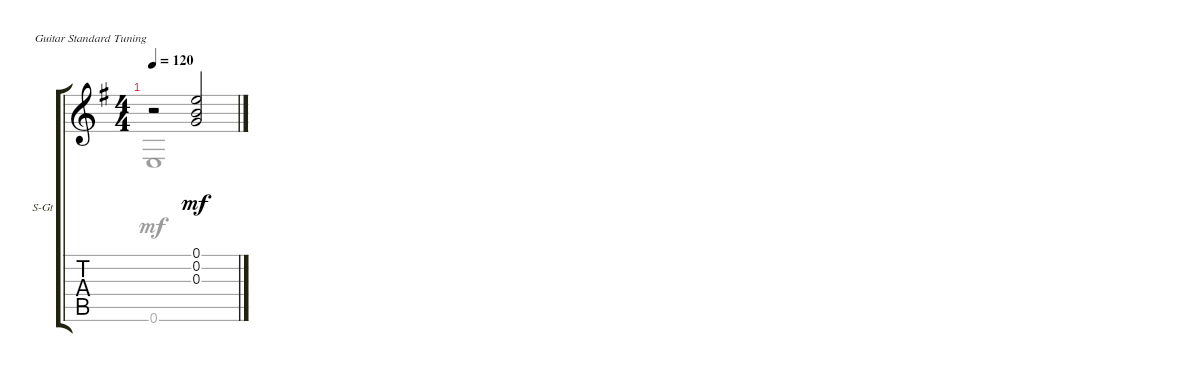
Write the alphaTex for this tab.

\defaultSystemsLayout 4
\bracketExtendMode groupsimilarinstruments
\firstSystemTrackNameOrientation horizontal
\otherSystemsTrackNameOrientation horizontal
\track ("Steel Guitar" "S-Gt") {instrument acousticguitarsteel}
\staff {score tabs}
\tuning (E4 B3 G3 D3 A2 E2)
\voice
\ts (4 4)
\tempo 120
\clef g2
\ks eminor
r.2{dy mf} (0.1 0.2 0.3).2
\voice
\clef g2
\ottava regular
\simile none
\ks eminor
\voice
\clef g2
\ottava regular
\simile none
\ks eminor
0.6.1{dy mf}
